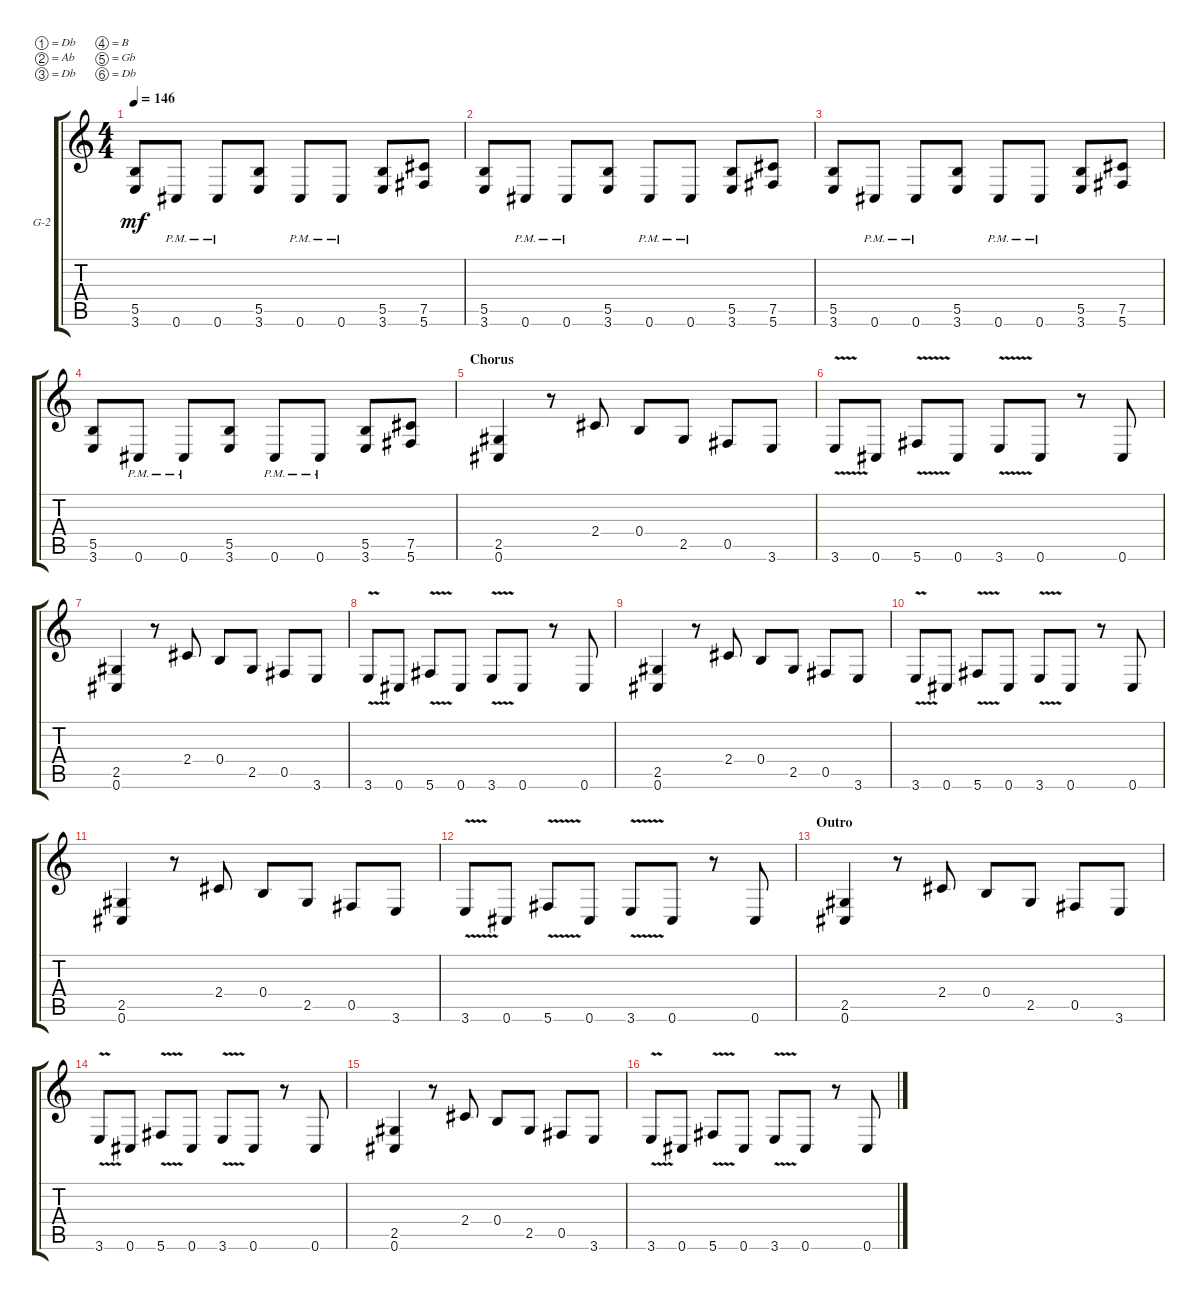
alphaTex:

\defaultSystemsLayout 4
\bracketExtendMode groupsimilarinstruments
\firstSystemTrackNameOrientation horizontal
\otherSystemsTrackNameOrientation horizontal
\track ("Guitar 2" "G-2") {instrument distortionguitar}
\staff {score tabs}
\tuning (Db4 Ab3 Db3 B2 Gb2 Db2)
\ts (4 4)
\tempo 146
\clef g2
\ks c
(3.6 5.5).8{dy mf} 0.6{pm}.8 0.6{pm}.8 (3.6 5.5).8 0.6{pm}.8 0.6{pm}.8 (3.6 5.5).8 (5.6 7.5).8 |
(3.6 5.5).8 0.6{pm}.8 0.6{pm}.8 (3.6 5.5).8 0.6{pm}.8 0.6{pm}.8 (3.6 5.5).8 (5.6 7.5).8 |
(3.6 5.5).8 0.6{pm}.8 0.6{pm}.8 (3.6 5.5).8 0.6{pm}.8 0.6{pm}.8 (3.6 5.5).8 (5.6 7.5).8 |
(3.6 5.5).8 0.6{pm}.8 0.6{pm}.8 (3.6 5.5).8 0.6{pm}.8 0.6{pm}.8 (3.6 5.5).8 (5.6 7.5).8 |
\section ("" "Chorus")
(0.6 2.5).4 r.8 2.4.8 0.4.8 2.5.8 0.5.8 3.6.8 |
3.6{v}.8 0.6.8 5.6{v}.8 0.6.8 3.6{v}.8 0.6.8 r.8 0.6.8 |
(0.6 2.5).4 r.8 2.4.8 0.4.8 2.5.8 0.5.8 3.6.8 |
3.6{v}.8 0.6.8 5.6{v}.8 0.6.8 3.6{v}.8 0.6.8 r.8 0.6.8 |
(0.6 2.5).4 r.8 2.4.8 0.4.8 2.5.8 0.5.8 3.6.8 |
3.6{v}.8 0.6.8 5.6{v}.8 0.6.8 3.6{v}.8 0.6.8 r.8 0.6.8 |
(0.6 2.5).4 r.8 2.4.8 0.4.8 2.5.8 0.5.8 3.6.8 |
3.6{v}.8 0.6.8 5.6{v}.8 0.6.8 3.6{v}.8 0.6.8 r.8 0.6.8 |
\section ("" "Outro")
(0.6 2.5).4 r.8 2.4.8 0.4.8 2.5.8 0.5.8 3.6.8 |
3.6{v}.8 0.6.8 5.6{v}.8 0.6.8 3.6{v}.8 0.6.8 r.8 0.6.8 |
(0.6 2.5).4 r.8 2.4.8 0.4.8 2.5.8 0.5.8 3.6.8 |
3.6{v}.8 0.6.8 5.6{v}.8 0.6.8 3.6{v}.8 0.6.8 r.8 0.6.8
